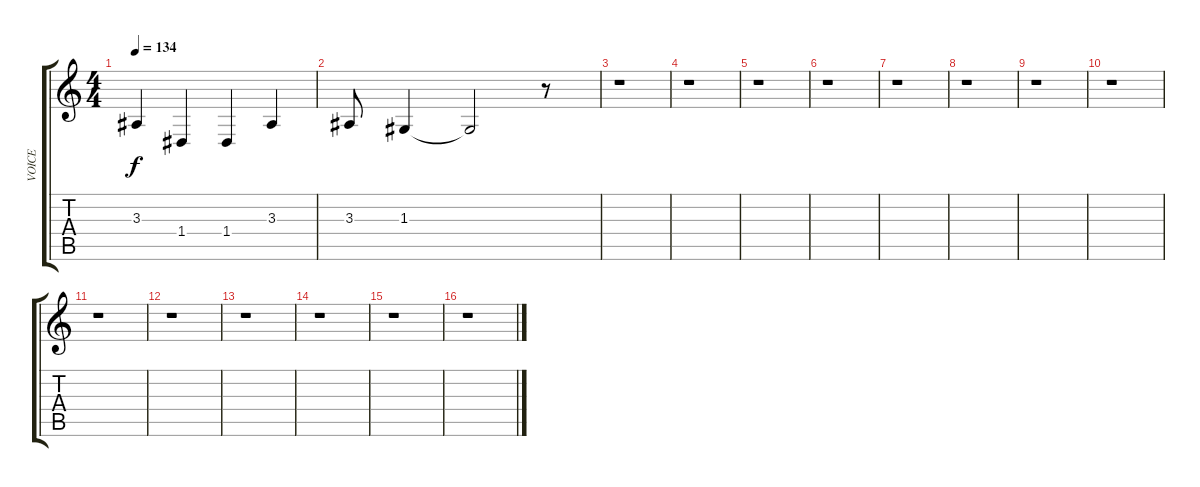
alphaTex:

\track ("VOICE" "VOICE") {instrument violin}
\staff {score tabs}
\tuning (E4 B3 G3 D3 A2 E2) {hide}
\ts (4 4)
\tempo 134
\clef g2
\ks c
3.3{t}.4{dy f} 1.4.4 1.4.4 3.3.4 |
3.3.8 1.3.4 1.3{t}.2 r.8 |
r.1 |
r.1 |
r.1 |
r.1 |
r.1 |
r.1 |
r.1 |
r.1 |
r.1 |
r.1 |
r.1 |
r.1 |
r.1 |
r.1
